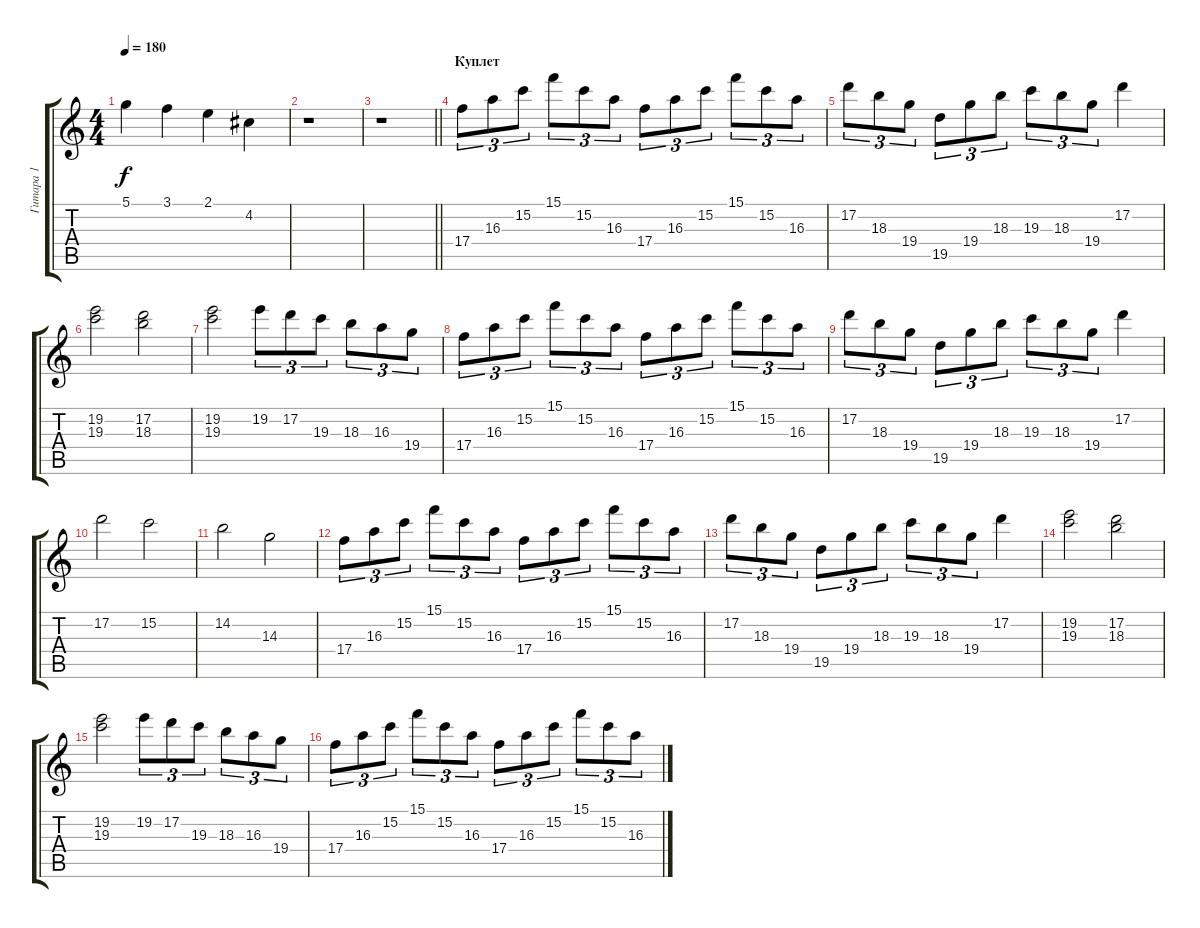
\track ("Гитара 1" "Гитара 1") {instrument distortionguitar}
\staff {score tabs}
\tuning (D4 A3 F3 C3 G2 D2) {hide}
\ts (4 4)
\tempo 180
\clef g2
\ks c
5.1.4{dy f} 3.1.4 2.1.4 4.2.4 |
r.1 |
\barLineRight lightlight
r.1 |
\section ("" "Куплет")
17.4.8{tu (3 2)} 16.3.8{tu (3 2)} 15.2.8{tu (3 2)} 15.1.8{tu (3 2)} 15.2.8{tu (3 2)} 16.3.8{tu (3 2)} 17.4.8{tu (3 2)} 16.3.8{tu (3 2)} 15.2.8{tu (3 2)} 15.1.8{tu (3 2)} 15.2.8{tu (3 2)} 16.3.8{tu (3 2)} |
17.2.8{tu (3 2)} 18.3.8{tu (3 2)} 19.4.8{tu (3 2)} 19.5.8{tu (3 2)} 19.4.8{tu (3 2)} 18.3.8{tu (3 2)} 19.3.8{tu (3 2)} 18.3.8{tu (3 2)} 19.4.8{tu (3 2)} 17.2.4 |
(19.2 19.3).2 (17.2 18.3).2 |
(19.2 19.3).2 19.2.8{tu (3 2)} 17.2.8{tu (3 2)} 19.3.8{tu (3 2)} 18.3.8{tu (3 2)} 16.3.8{tu (3 2)} 19.4.8{tu (3 2)} |
17.4.8{tu (3 2)} 16.3.8{tu (3 2)} 15.2.8{tu (3 2)} 15.1.8{tu (3 2)} 15.2.8{tu (3 2)} 16.3.8{tu (3 2)} 17.4.8{tu (3 2)} 16.3.8{tu (3 2)} 15.2.8{tu (3 2)} 15.1.8{tu (3 2)} 15.2.8{tu (3 2)} 16.3.8{tu (3 2)} |
17.2.8{tu (3 2)} 18.3.8{tu (3 2)} 19.4.8{tu (3 2)} 19.5.8{tu (3 2)} 19.4.8{tu (3 2)} 18.3.8{tu (3 2)} 19.3.8{tu (3 2)} 18.3.8{tu (3 2)} 19.4.8{tu (3 2)} 17.2.4 |
17.2.2 15.2.2 |
14.2.2 14.3.2 |
17.4.8{tu (3 2)} 16.3.8{tu (3 2)} 15.2.8{tu (3 2)} 15.1.8{tu (3 2)} 15.2.8{tu (3 2)} 16.3.8{tu (3 2)} 17.4.8{tu (3 2)} 16.3.8{tu (3 2)} 15.2.8{tu (3 2)} 15.1.8{tu (3 2)} 15.2.8{tu (3 2)} 16.3.8{tu (3 2)} |
17.2.8{tu (3 2)} 18.3.8{tu (3 2)} 19.4.8{tu (3 2)} 19.5.8{tu (3 2)} 19.4.8{tu (3 2)} 18.3.8{tu (3 2)} 19.3.8{tu (3 2)} 18.3.8{tu (3 2)} 19.4.8{tu (3 2)} 17.2.4 |
(19.2 19.3).2 (17.2 18.3).2 |
(19.2 19.3).2 19.2.8{tu (3 2)} 17.2.8{tu (3 2)} 19.3.8{tu (3 2)} 18.3.8{tu (3 2)} 16.3.8{tu (3 2)} 19.4.8{tu (3 2)} |
17.4.8{tu (3 2)} 16.3.8{tu (3 2)} 15.2.8{tu (3 2)} 15.1.8{tu (3 2)} 15.2.8{tu (3 2)} 16.3.8{tu (3 2)} 17.4.8{tu (3 2)} 16.3.8{tu (3 2)} 15.2.8{tu (3 2)} 15.1.8{tu (3 2)} 15.2.8{tu (3 2)} 16.3.8{tu (3 2)}
